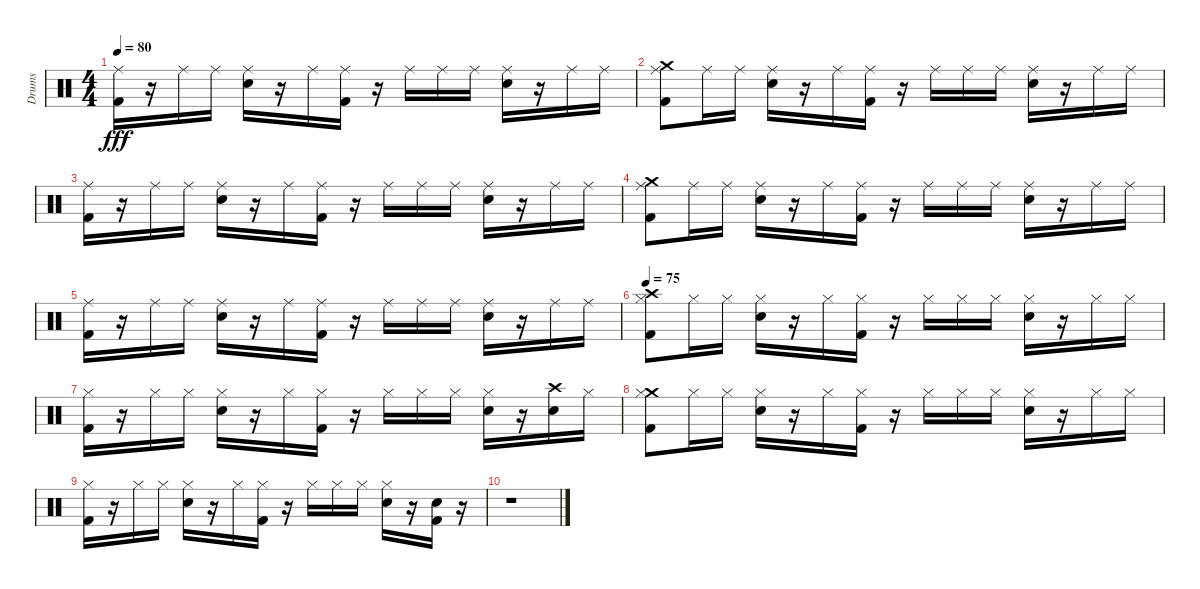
\track ("Drums" "Drums") {instrument percussion}
\staff {score}
\articulation defaults
\ts (4 4)
\tempo 80
\clef neutral
\ks c
("Kick (hit) 2" "Ride (middle)").16{dy fff} r.16 "Ride (middle)".16 "Ride (middle)".16 ("Snare (hit) 2" "Ride (middle)").16 r.16 "Ride (middle)".16 ("Ride (middle)" "Kick (hit) 2").16 r.16 "Ride (middle)".16 "Ride (middle)".16 "Ride (middle)".16 ("Ride (middle)" "Snare (hit) 2").16 r.16 "Ride (middle)".16 "Ride (middle)".16 |
("Crash medium (hit)" "Ride (middle)" "Kick (hit) 2").8 "Ride (middle)".16 "Ride (middle)".16 ("Snare (hit) 2" "Ride (middle)").16 r.16 "Ride (middle)".16 ("Ride (middle)" "Kick (hit) 2").16 r.16 "Ride (middle)".16 "Ride (middle)".16 "Ride (middle)".16 ("Ride (middle)" "Snare (hit) 2").16 r.16 "Ride (middle)".16 "Ride (middle)".16 |
("Kick (hit) 2" "Ride (middle)").16 r.16 "Ride (middle)".16 "Ride (middle)".16 ("Snare (hit) 2" "Ride (middle)").16 r.16 "Ride (middle)".16 ("Ride (middle)" "Kick (hit) 2").16 r.16 "Ride (middle)".16 "Ride (middle)".16 "Ride (middle)".16 ("Ride (middle)" "Snare (hit) 2").16 r.16 "Ride (middle)".16 "Ride (middle)".16 |
("Crash medium (hit)" "Ride (middle)" "Kick (hit) 2").8 "Ride (middle)".16 "Ride (middle)".16 ("Snare (hit) 2" "Ride (middle)").16 r.16 "Ride (middle)".16 ("Ride (middle)" "Kick (hit) 2").16 r.16 "Ride (middle)".16 "Ride (middle)".16 "Ride (middle)".16 ("Ride (middle)" "Snare (hit) 2").16 r.16 "Ride (middle)".16 "Ride (middle)".16 |
("Kick (hit) 2" "Ride (middle)").16 r.16 "Ride (middle)".16 "Ride (middle)".16 ("Snare (hit) 2" "Ride (middle)").16 r.16 "Ride (middle)".16 ("Ride (middle)" "Kick (hit) 2").16 r.16 "Ride (middle)".16 "Ride (middle)".16 "Ride (middle)".16 ("Ride (middle)" "Snare (hit) 2").16 r.16 "Ride (middle)".16 "Ride (middle)".16 |
\tempo 75
("Crash high (hit)" "Kick (hit) 2" "Hi-Hat (closed)").8 "Hi-Hat (closed)".16 "Hi-Hat (closed)".16 ("Snare (hit) 2" "Hi-Hat (closed)").16 r.16 "Hi-Hat (closed)".16 ("Hi-Hat (closed)" "Kick (hit) 2").16 r.16 "Hi-Hat (closed)".16 "Hi-Hat (closed)".16 "Hi-Hat (closed)".16 ("Snare (hit) 2" "Hi-Hat (closed)").16 r.16 "Hi-Hat (closed)".16 "Hi-Hat (closed)".16 |
("Hi-Hat (closed)" "Kick (hit) 2").16 r.16 "Hi-Hat (closed)".16 "Hi-Hat (closed)".16 ("Hi-Hat (closed)" "Snare (hit) 2").16 r.16 "Hi-Hat (closed)".16 ("Kick (hit) 2" "Hi-Hat (closed)").16 r.16 "Hi-Hat (closed)".16 "Hi-Hat (closed)".16 "Hi-Hat (closed)".16 ("Hi-Hat (closed)" "Snare (hit) 2").16 r.16 ("Crash high (hit)" "Snare (hit) 2").16 "Hi-Hat (closed)".16 |
("Crash medium (hit)" "Kick (hit) 2" "Hi-Hat (closed)").8 "Hi-Hat (closed)".16 "Hi-Hat (closed)".16 ("Snare (hit) 2" "Hi-Hat (closed)").16 r.16 "Hi-Hat (closed)".16 ("Hi-Hat (closed)" "Kick (hit) 2").16 r.16 "Hi-Hat (closed)".16 "Hi-Hat (closed)".16 "Hi-Hat (closed)".16 ("Hi-Hat (closed)" "Snare (hit) 2").16 r.16 "Hi-Hat (closed)".16 "Hi-Hat (closed)".16 |
("Hi-Hat (closed)" "Kick (hit) 2").16 r.16 "Hi-Hat (closed)".16 "Hi-Hat (closed)".16 ("Hi-Hat (closed)" "Snare (hit) 2").16 r.16 "Hi-Hat (closed)".16 ("Kick (hit) 2" "Hi-Hat (closed)").16 r.16 "Hi-Hat (closed)".16 "Hi-Hat (closed)".16 "Hi-Hat (closed)".16 ("Hi-Hat (closed)" "Snare (hit) 2").16 r.16 ("Snare (hit) 2" "Kick (hit) 2").16 r.16 |
r.1
